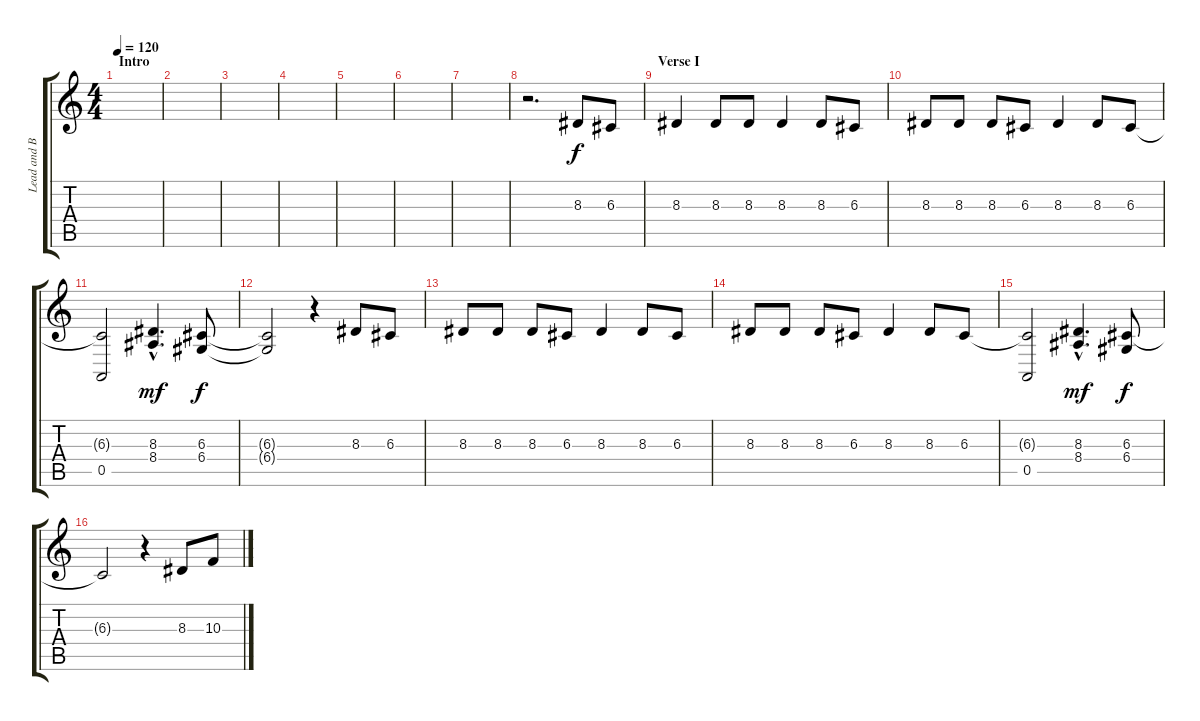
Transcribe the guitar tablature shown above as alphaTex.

\track ("Lead and Back-up Vocals" "Lead and B") {instrument voiceoohs}
\staff {score tabs}
\tuning (E4 B3 G3 D3 A2 E2) {hide}
\ts (4 4)
\section ("" "Intro")
\tempo 120
\clef g2
\ks c
|
|
|
|
|
|
|
r.2{d} 8.3.8 6.3.8 |
\section ("" "Verse I")
8.3.4 8.3.8 8.3.8 8.3.4 8.3.8 6.3.8 |
8.3.8 8.3.8 8.3.8 6.3.8 8.3.4 8.3.8 6.3.8 |
(6.3{t} 0.5).2 (8.3{hac} 8.4{hac}).4{d dy mf} (6.3 6.4).8{dy f} |
(6.3{t} 6.4{t}).2 r.4 8.3.8 6.3.8 |
8.3.8 8.3.8 8.3.8 6.3.8 8.3.4 8.3.8 6.3.8 |
8.3.8 8.3.8 8.3.8 6.3.8 8.3.4 8.3.8 6.3.8 |
(6.3{t} 0.5).2 (8.3{hac} 8.4{hac}).4{d dy mf} (6.3 6.4).8{dy f} |
6.3{t}.2 r.4 8.3.8 10.3.8
